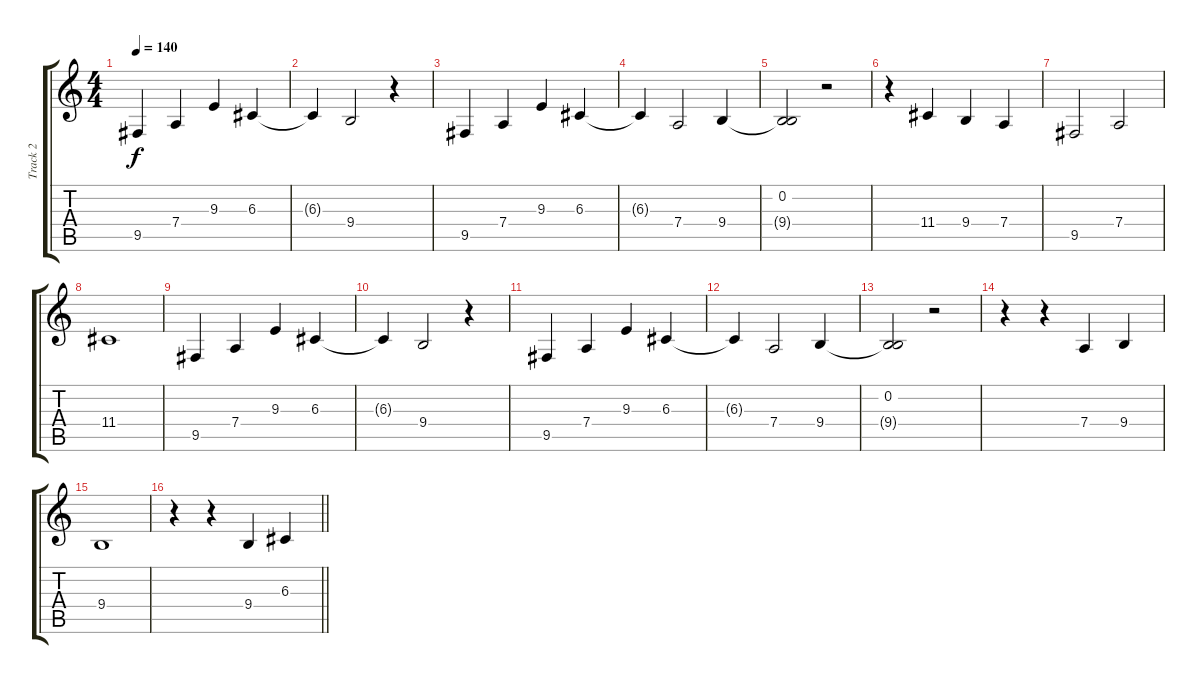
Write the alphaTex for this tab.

\track ("Track 2" "Track 2") {instrument voiceoohs}
\staff {score tabs}
\tuning (E4 B3 G3 D3 A2 E2) {hide}
\ts (4 4)
\tempo 140
\clef g2
\ks c
9.5.4{dy f} 7.4.4 9.3.4 6.3.4 |
6.3{t}.4 9.4.2 r.4 |
9.5.4 7.4.4 9.3.4 6.3.4 |
6.3{t}.4 7.4.2 9.4.4 |
(0.2 9.4{t}).2 r.2 |
r.4 11.4.4 9.4.4 7.4.4 |
9.5.2 7.4.2 |
11.4.1 |
9.5.4 7.4.4 9.3.4 6.3.4 |
6.3{t}.4 9.4.2 r.4 |
9.5.4 7.4.4 9.3.4 6.3.4 |
6.3{t}.4 7.4.2 9.4.4 |
(0.2 9.4{t}).2 r.2 |
r.4 r.4 7.4.4 9.4.4 |
9.4.1 |
\barLineRight lightlight
r.4 r.4 9.4.4 6.3.4
